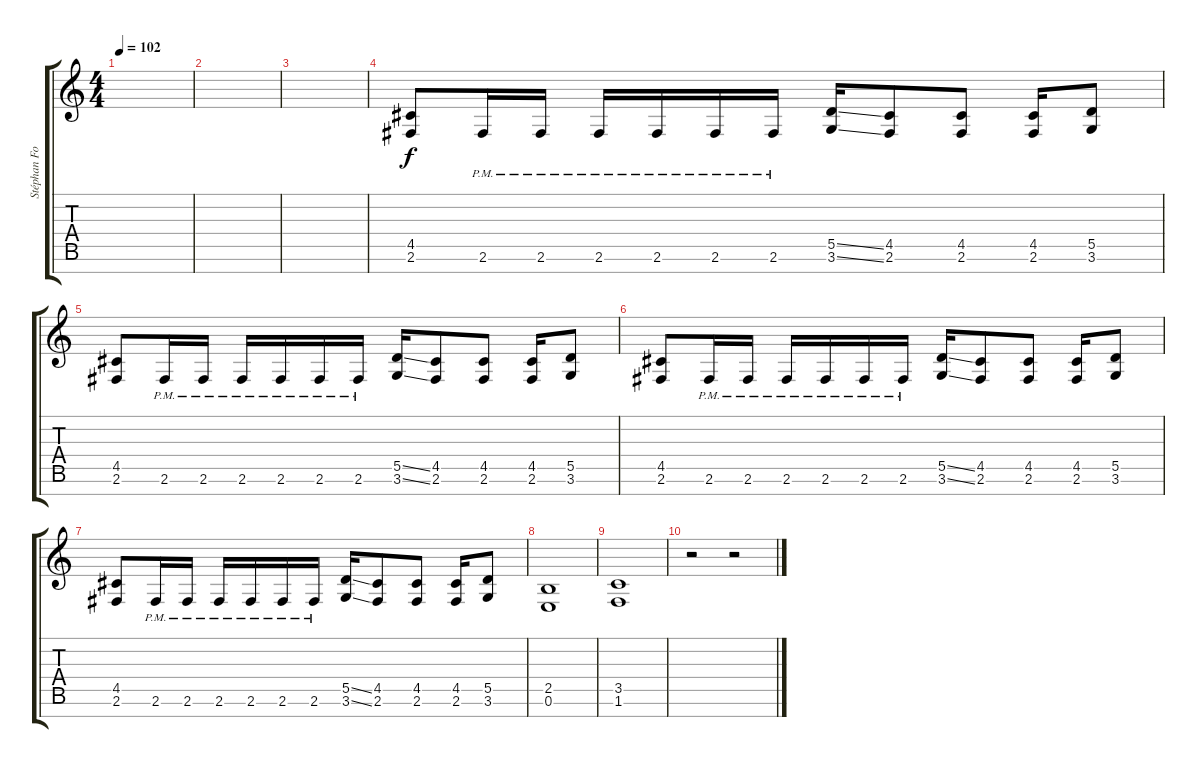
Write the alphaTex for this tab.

\track ("Stéphan Forté " "Stéphan Fo") {instrument distortionguitar}
\staff {score tabs}
\tuning (E4 B3 G3 D3 A2 E2 B1) {hide}
\ts (4 4)
\tempo 102
\clef g2
\ks c
|
|
|
(4.5 2.6).8 2.6{pm}.16 2.6{pm}.16 2.6{pm}.16 2.6{pm}.16 2.6{pm}.16 2.6{pm}.16 (5.5{ss} 3.6{ss}).16 (4.5 2.6).8 (4.5 2.6).8 (4.5 2.6).16 (5.5 3.6).8 |
(4.5 2.6).8 2.6{pm}.16 2.6{pm}.16 2.6{pm}.16 2.6{pm}.16 2.6{pm}.16 2.6{pm}.16 (5.5{ss} 3.6{ss}).16 (4.5 2.6).8 (4.5 2.6).8 (4.5 2.6).16 (5.5 3.6).8 |
(4.5 2.6).8 2.6{pm}.16 2.6{pm}.16 2.6{pm}.16 2.6{pm}.16 2.6{pm}.16 2.6{pm}.16 (5.5{ss} 3.6{ss}).16 (4.5 2.6).8 (4.5 2.6).8 (4.5 2.6).16 (5.5 3.6).8 |
(4.5 2.6).8 2.6{pm}.16 2.6{pm}.16 2.6{pm}.16 2.6{pm}.16 2.6{pm}.16 2.6{pm}.16 (5.5{ss} 3.6{ss}).16 (4.5 2.6).8 (4.5 2.6).8 (4.5 2.6).16 (5.5 3.6).8 |
(2.5 0.6).1 |
(3.5 1.6).1 |
r.2 r.2
